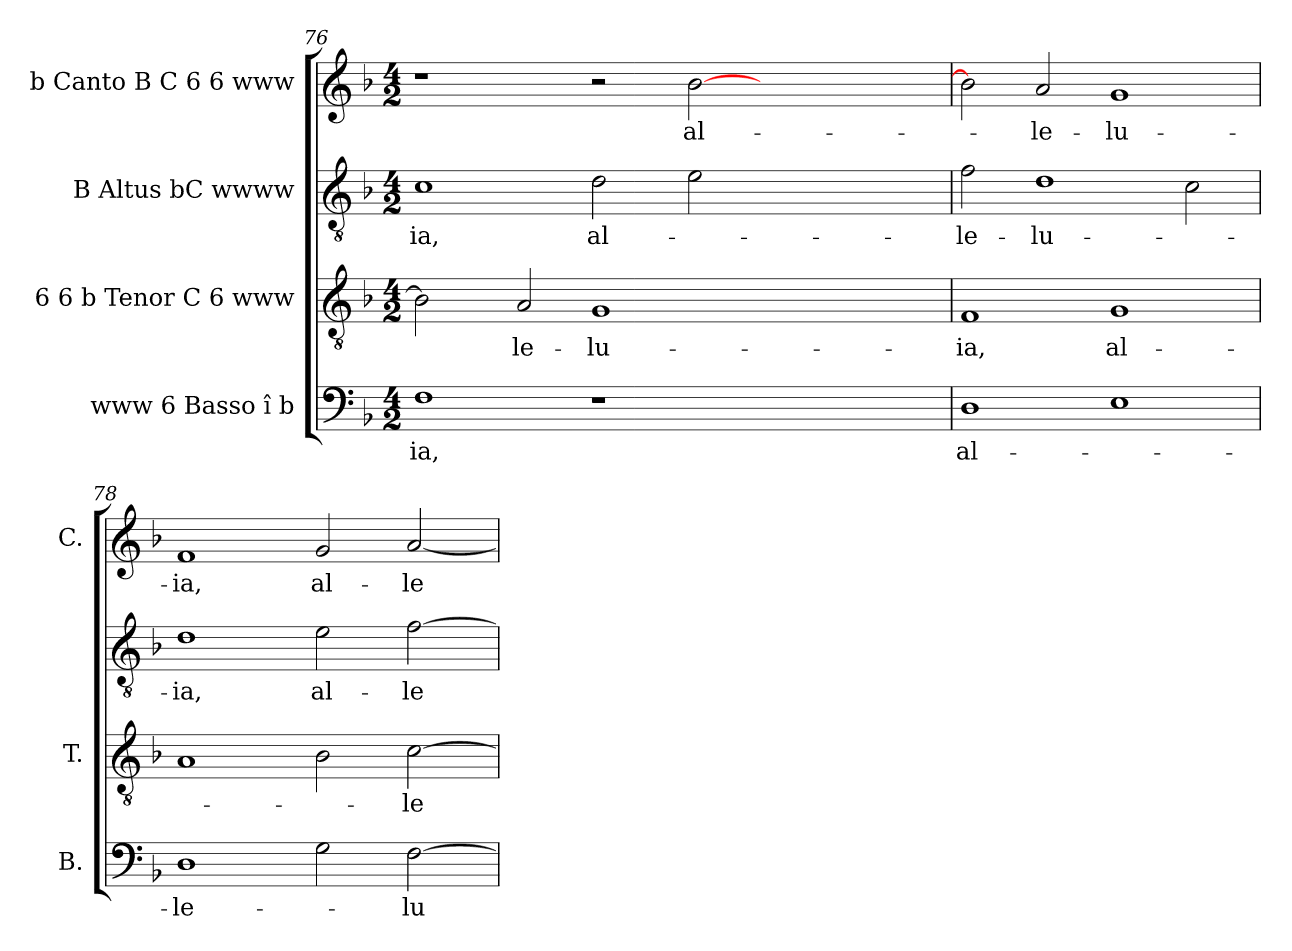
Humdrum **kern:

**kern	**text	**kern	**text	**kern	**text	**kern	**text
*part4	*part4	*part3	*part3	*part2	*part2	*part1	*part1
*staff4	*staff4	*staff3	*staff3	*staff2	*staff2	*staff1	*staff1
*I"www  6  Basso  î  b	*	*I"6 6  b  Tenor  C 6  www	*	*I"B  Altus  bC  wwww	*	*I"b  Canto  B  C 6 6 www	*
*I'B.	*	*I'T.	*	*	*	*I'C.	*
!!LO:LB:g=z
*clefF4	*	*clefGv2	*	*clefGv2	*	*clefG2	*
*k[b-]	*	*k[b-]	*	*k[b-]	*	*k[b-]	*
*F:	*	*F:	*	*F:	*	*F:	*
*M4/2	*	*M4/2	*	*M4/2	*	*M4/2	*
=76	=76	=76	=76	=76	=76	=76	=76
!	!LO:LY:b:cj	!	!	!	!LO:LY:b:cj	!	!
*	*	*^	*	*	*	*	*
1F	-ia,	2B-\]	8ryy	.	1c	-ia,	1r	.
.	.	.	64ryy	.	.	.	.	.
.	.	.	1ryy	.	.	.	.	.
!	!	!	!	!LO:LY:b:cj	!	!	!	!
.	.	2A/	.	-le-	.	.	.	.
!LO:N:vis=1	!	!	!	!LO:LY:b:cj	!	!LO:LY:b:cj	!	!
0r	.	1G	.	-lu-	2d\	al-	2r	.
.	.	.	1ryy	.	.	.	.	.
!	!	!	!	!	!	!	!	!LO:LY:b:cj
.	.	.	.	.	2e\	.	[>2b-\	al-
.	.	1ryy	.	.	1ryy	.	1ryy	.
.	.	.	2ryy	.	.	.	.	.
.	.	.	4ryy	.	.	.	.	.
.	.	.	16..ryy	.	.	.	.	.
=77	=77	=77	=77	=77	=77	=77	=77	=77
!	!LO:LY:b:cj	!	!	!LO:LY:b:cj	!	!LO:LY:b:cj	!	!
*	*	*v	*v	*	*	*	*	*
1D	al-	1F	-ia,	2f\	-le-	2b-\]	.
!	!	!	!	!	!LO:LY:b:cj	!	!LO:LY:b:cj
.	.	.	.	1d	-lu-	2a/	-le-
!	!	!	!LO:LY:b:cj	!	!	!	!LO:LY:b:cj
1E	.	1G	al-	.	.	1g	-lu-
.	.	.	.	2c\	.	.	.
=78	=78	=78	=78	=78	=78	=78	=78
!	!LO:LY:b:cj	!	!	!	!LO:LY:b:cj	!	!LO:LY:b:cj
1D	-le-	1A	.	1d	-ia,	1f	-ia,
!	!	!	!	!	!LO:LY:b:cj	!	!LO:LY:b:cj
2G\	.	2B-\	.	2e\	al-	2g/	al-
!	!LO:LY:b:cj	!	!LO:LY:b:cj	!	!LO:LY:b:cj	!	!LO:LY:b:cj
[>2F\	-lu-	[>2c\	-le-	[>2f\	-le-	[<2a/	-le-
=	=	=	=	=	=	=	=
*-	*-	*-	*-	*-	*-	*-	*-
